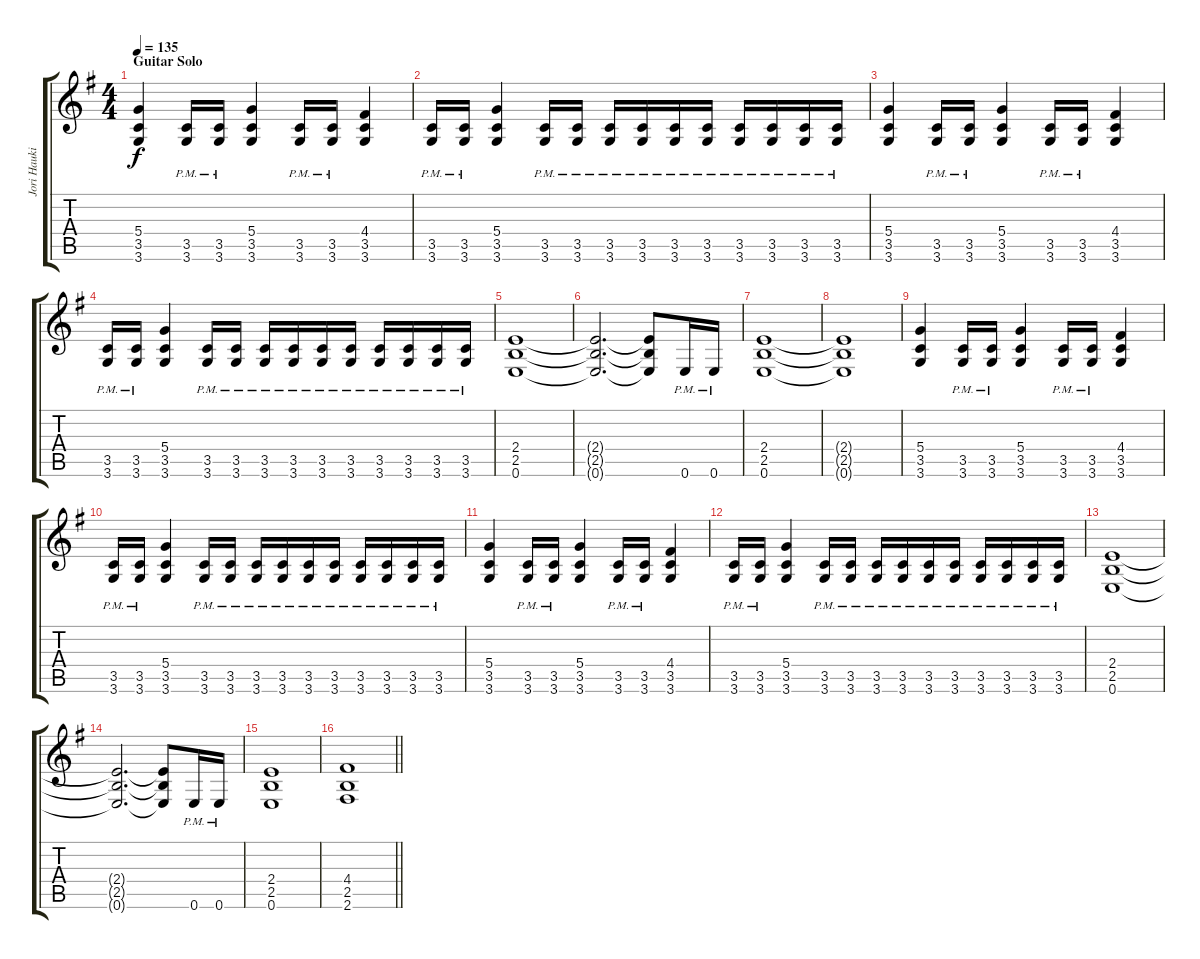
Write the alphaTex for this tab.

\track ("Jori Haukio (guitar)" "Jori Hauki") {instrument distortionguitar}
\staff {score tabs}
\tuning (E4 B3 G3 D3 A2 E2) {hide}
\ts (4 4)
\section ("" "Guitar Solo")
\tempo 135
\clef g2
\ks eminor
(5.4 3.5 3.6).4{dy f} (3.5{pm} 3.6{pm}).16 (3.5{pm} 3.6{pm}).16 (5.4 3.5 3.6).4 (3.5{pm} 3.6{pm}).16 (3.5{pm} 3.6{pm}).16 (4.4 3.5 3.6).4 |
(3.5{pm} 3.6{pm}).16 (3.5{pm} 3.6{pm}).16 (5.4 3.5 3.6).4 (3.5{pm} 3.6{pm}).16 (3.5{pm} 3.6{pm}).16 (3.5{pm} 3.6{pm}).16 (3.5{pm} 3.6{pm}).16 (3.5{pm} 3.6{pm}).16 (3.5{pm} 3.6{pm}).16 (3.5{pm} 3.6{pm}).16 (3.5{pm} 3.6{pm}).16 (3.5{pm} 3.6{pm}).16 (3.5{pm} 3.6{pm}).16 |
(5.4 3.5 3.6).4 (3.5{pm} 3.6{pm}).16 (3.5{pm} 3.6{pm}).16 (5.4 3.5 3.6).4 (3.5{pm} 3.6{pm}).16 (3.5{pm} 3.6{pm}).16 (4.4 3.5 3.6).4 |
(3.5{pm} 3.6{pm}).16 (3.5{pm} 3.6{pm}).16 (5.4 3.5 3.6).4 (3.5{pm} 3.6{pm}).16 (3.5{pm} 3.6{pm}).16 (3.5{pm} 3.6{pm}).16 (3.5{pm} 3.6{pm}).16 (3.5{pm} 3.6{pm}).16 (3.5{pm} 3.6{pm}).16 (3.5{pm} 3.6{pm}).16 (3.5{pm} 3.6{pm}).16 (3.5{pm} 3.6{pm}).16 (3.5{pm} 3.6{pm}).16 |
(2.4 2.5 0.6).1 |
(2.4{t} 2.5{t} 0.6{t}).2{d} (2.4{t} 2.5{t} 0.6{t}).8 0.6{pm}.16 0.6{pm}.16 |
(2.4 2.5 0.6).1 |
(2.4{t} 2.5{t} 0.6{t}).1 |
(5.4 3.5 3.6).4 (3.5{pm} 3.6{pm}).16 (3.5{pm} 3.6{pm}).16 (5.4 3.5 3.6).4 (3.5{pm} 3.6{pm}).16 (3.5{pm} 3.6{pm}).16 (4.4 3.5 3.6).4 |
(3.5{pm} 3.6{pm}).16 (3.5{pm} 3.6{pm}).16 (5.4 3.5 3.6).4 (3.5{pm} 3.6{pm}).16 (3.5{pm} 3.6{pm}).16 (3.5{pm} 3.6{pm}).16 (3.5{pm} 3.6{pm}).16 (3.5{pm} 3.6{pm}).16 (3.5{pm} 3.6{pm}).16 (3.5{pm} 3.6{pm}).16 (3.5{pm} 3.6{pm}).16 (3.5{pm} 3.6{pm}).16 (3.5{pm} 3.6{pm}).16 |
(5.4 3.5 3.6).4 (3.5{pm} 3.6{pm}).16 (3.5{pm} 3.6{pm}).16 (5.4 3.5 3.6).4 (3.5{pm} 3.6{pm}).16 (3.5{pm} 3.6{pm}).16 (4.4 3.5 3.6).4 |
(3.5{pm} 3.6{pm}).16 (3.5{pm} 3.6{pm}).16 (5.4 3.5 3.6).4 (3.5{pm} 3.6{pm}).16 (3.5{pm} 3.6{pm}).16 (3.5{pm} 3.6{pm}).16 (3.5{pm} 3.6{pm}).16 (3.5{pm} 3.6{pm}).16 (3.5{pm} 3.6{pm}).16 (3.5{pm} 3.6{pm}).16 (3.5{pm} 3.6{pm}).16 (3.5{pm} 3.6{pm}).16 (3.5{pm} 3.6{pm}).16 |
(2.4 2.5 0.6).1 |
(2.4{t} 2.5{t} 0.6{t}).2{d} (2.4{t} 2.5{t} 0.6{t}).8 0.6{pm}.16 0.6{pm}.16 |
(2.4 2.5 0.6).1 |
\barLineRight lightlight
(4.4 2.5 2.6).1
